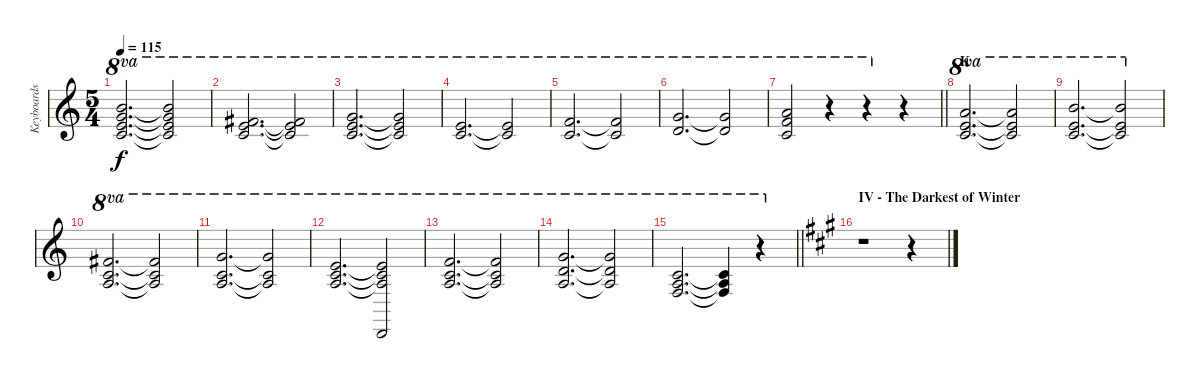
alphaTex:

\track ("Keyboards (high register)" "Keyboards ") {instrument acousticgrandpiano}
\staff {score}
\tuning (E4 B3 G3 D3 A2 E2 B1) {hide}
\ts (5 4)
\tempo 115
\clef g2
\ks aminor
(19.1 20.2 21.3 22.4).2{d ot 8va dy f} (19.1{t} 20.2{t} 21.3{t} 22.4{t}).2{ot 8va} |
(19.2 21.3 22.4).2{d ot 8va} (19.2{t} 21.3{t} 22.4{t}).2{ot 8va} |
(20.2 21.3 22.4).2{d ot 8va} (20.2{t} 21.3{t} 22.4{t}).2{ot 8va} |
(21.3 22.4).2{d ot 8va} (21.3{t} 22.4{t}).2{ot 8va} |
(22.3 22.4).2{d ot 8va} (22.3{t} 22.4{t}).2{ot 8va} |
(20.2 19.3).2{d ot 8va} (20.2{t} 19.3{t}).2{ot 8va} |
\barLineRight lightlight
(17.1 18.2 17.3).2{ot 8va} r.4{ot 8va} r.4{ot 8va} r.4 |
\section ("" "K")
(17.1 17.2 17.3).2{d ot 8va volume 10 instrument stringensemble1} (17.1{t} 17.2{t} 17.3{t}).2{ot 8va} |
(19.1 17.2 17.3).2{d ot 8va} (19.1{t} 17.2{t} 17.3{t}).2{ot 8va} |
(14.1 13.2 14.3).2{d ot 8va} (14.1{t} 13.2{t} 14.3{t}).2{ot 8va} |
(15.1 13.2 14.3).2{d ot 8va} (15.1{t} 13.2{t} 14.3{t}).2{ot 8va} |
(12.1 13.2 14.3).2{d ot 8va} (12.1{t} 13.2{t} 14.3{t} 0.4).2{ot 8va} |
(13.1 13.2 14.3).2{d ot 8va} (13.1{t} 13.2{t} 14.3{t}).2{ot 8va} |
(15.1 15.2 14.3).2{d ot 8va} (15.1{t} 15.2{t} 14.3{t}).2{ot 8va} |
\barLineRight lightlight
(8.1 10.2 10.3).2{d ot 8va} (8.1{t} 10.2{t} 10.3{t}).4{ot 8va} r.4{ot 8va} |
\section ("" "IV - The Darkest of Winter")
\ks f#minor
r.1 r.4
